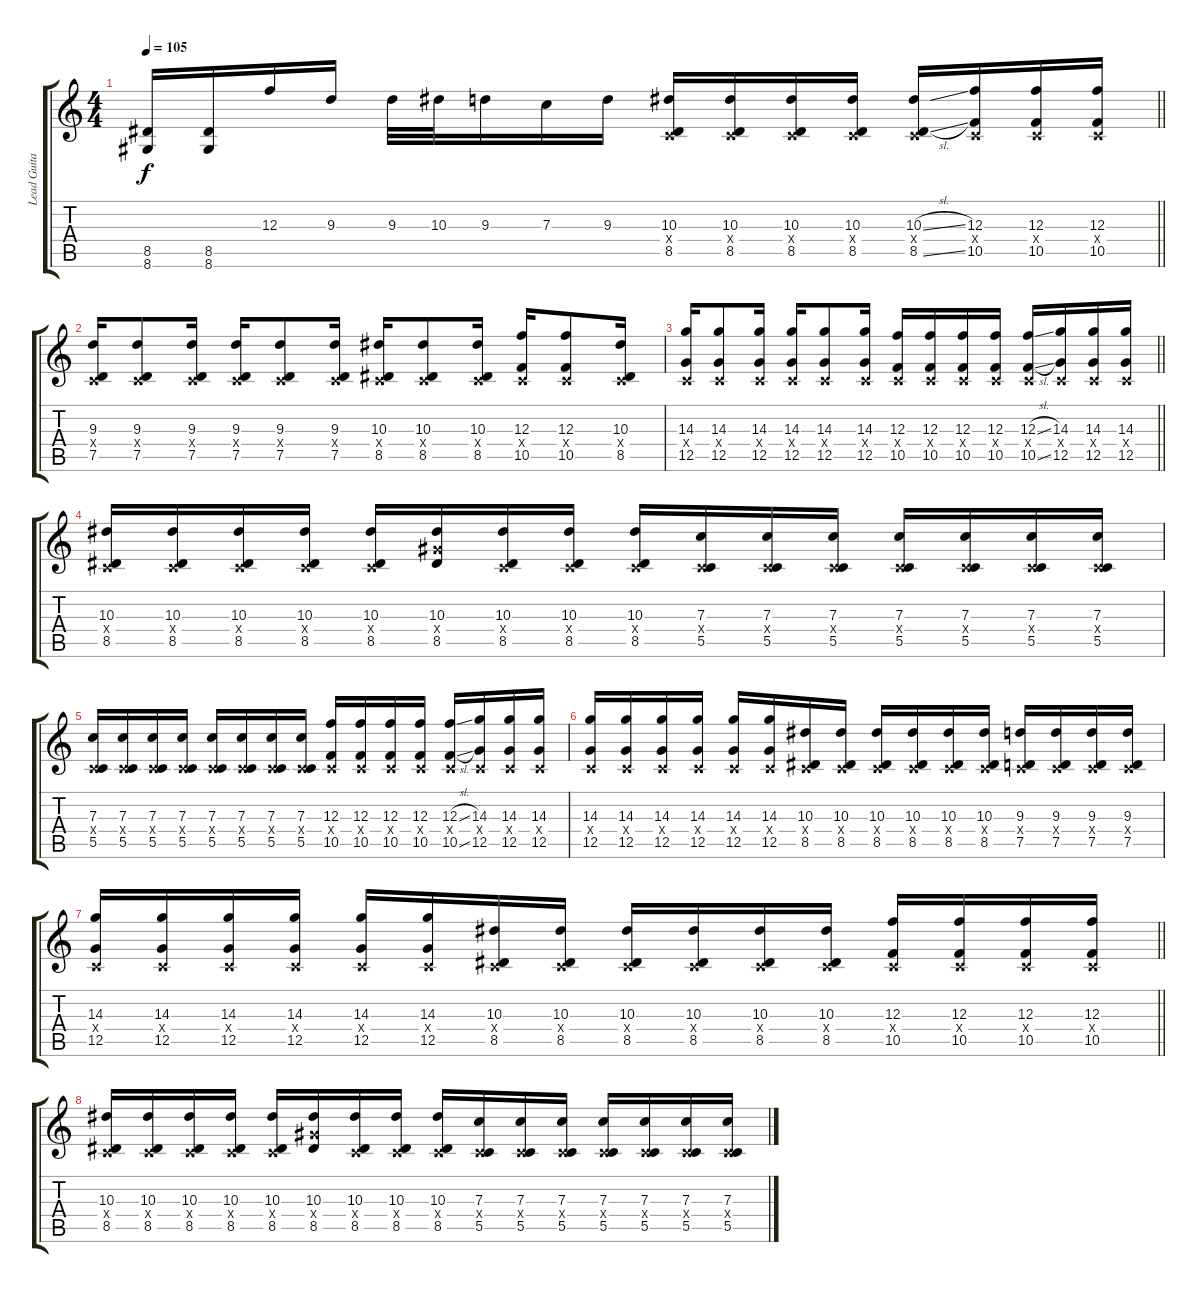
\track ("Lead Guitar" "Lead Guita") {instrument distortionguitar}
\staff {score tabs}
\tuning (D4 A3 F3 C3 G2 C2) {hide}
\ts (4 4)
\tempo 105
\clef g2
\barLineRight lightlight
\ks c
(8.5 8.6).16{dy f} (8.5 8.6).16 12.3.16 9.3.16 9.3.32 10.3.32 9.3.16 7.3.16 9.3.16 (10.3 0.4{x} 8.5).16 (10.3 0.4{x} 8.5).16 (10.3 0.4{x} 8.5).16 (10.3 0.4{x} 8.5).16 (10.3{sl} 0.4{x} 8.5{sl}).16 (12.3 0.4{x} 10.5).16 (12.3 0.4{x} 10.5).16 (12.3 0.4{x} 10.5).16 |
\section ("" "")
(9.3 0.4{x} 7.5).16 (9.3 0.4{x} 7.5).8 (9.3 0.4{x} 7.5).16 (9.3 0.4{x} 7.5).16 (9.3 0.4{x} 7.5).8 (9.3 0.4{x} 7.5).16 (10.3 0.4{x} 8.5).16 (10.3 0.4{x} 8.5).8 (10.3 0.4{x} 8.5).16 (12.3 0.4{x} 10.5).16 (12.3 0.4{x} 10.5).8 (10.3 0.4{x} 8.5).16 |
\barLineRight lightlight
(14.3 0.4{x} 12.5).16 (14.3 0.4{x} 12.5).8 (14.3 0.4{x} 12.5).16 (14.3 0.4{x} 12.5).16 (14.3 0.4{x} 12.5).8 (14.3 0.4{x} 12.5).16 (12.3 0.4{x} 10.5).16 (12.3 0.4{x} 10.5).16 (12.3 0.4{x} 10.5).16 (12.3 0.4{x} 10.5).16 (12.3{sl} 0.4{x} 10.5{sl}).16 (14.3 0.4{x} 12.5).16 (14.3 0.4{x} 12.5).16 (14.3 0.4{x} 12.5).16 |
\section ("" "")
(10.3 0.4{x} 8.5).16 (10.3 0.4{x} 8.5).16 (10.3 0.4{x} 8.5).16 (10.3 0.4{x} 8.5).16 (10.3 0.4{x} 8.5).16 (10.3 8.4{x} 8.5).16 (10.3 0.4{x} 8.5).16 (10.3 0.4{x} 8.5).16 (10.3 0.4{x} 8.5).16 (7.3 0.4{x} 5.5).16 (7.3 0.4{x} 5.5).16 (7.3 0.4{x} 5.5).16 (7.3 0.4{x} 5.5).16 (7.3 0.4{x} 5.5).16 (7.3 0.4{x} 5.5).16 (7.3 0.4{x} 5.5).16 |
(7.3 0.4{x} 5.5).16 (7.3 0.4{x} 5.5).16 (7.3 0.4{x} 5.5).16 (7.3 0.4{x} 5.5).16 (7.3 0.4{x} 5.5).16 (7.3 0.4{x} 5.5).16 (7.3 0.4{x} 5.5).16 (7.3 0.4{x} 5.5).16 (12.3 0.4{x} 10.5).16 (12.3 0.4{x} 10.5).16 (12.3 0.4{x} 10.5).16 (12.3 0.4{x} 10.5).16 (12.3{sl} 0.4{x} 10.5{sl}).16 (14.3 0.4{x} 12.5).16 (14.3 0.4{x} 12.5).16 (14.3 0.4{x} 12.5).16 |
(14.3 0.4{x} 12.5).16 (14.3 0.4{x} 12.5).16 (14.3 0.4{x} 12.5).16 (14.3 0.4{x} 12.5).16 (14.3 0.4{x} 12.5).16 (14.3 0.4{x} 12.5).16 (10.3 0.4{x} 8.5).16 (10.3 0.4{x} 8.5).16 (10.3 0.4{x} 8.5).16 (10.3 0.4{x} 8.5).16 (10.3 0.4{x} 8.5).16 (10.3 0.4{x} 8.5).16 (9.3 0.4{x} 7.5).16 (9.3 0.4{x} 7.5).16 (9.3 0.4{x} 7.5).16 (9.3 0.4{x} 7.5).16 |
\barLineRight lightlight
(14.3 0.4{x} 12.5).16 (14.3 0.4{x} 12.5).16 (14.3 0.4{x} 12.5).16 (14.3 0.4{x} 12.5).16 (14.3 0.4{x} 12.5).16 (14.3 0.4{x} 12.5).16 (10.3 0.4{x} 8.5).16 (10.3 0.4{x} 8.5).16 (10.3 0.4{x} 8.5).16 (10.3 0.4{x} 8.5).16 (10.3 0.4{x} 8.5).16 (10.3 0.4{x} 8.5).16 (12.3 0.4{x} 10.5).16 (12.3 0.4{x} 10.5).16 (12.3 0.4{x} 10.5).16 (12.3 0.4{x} 10.5).16 |
\section ("" "")
(10.3 0.4{x} 8.5).16 (10.3 0.4{x} 8.5).16 (10.3 0.4{x} 8.5).16 (10.3 0.4{x} 8.5).16 (10.3 0.4{x} 8.5).16 (10.3 8.4{x} 8.5).16 (10.3 0.4{x} 8.5).16 (10.3 0.4{x} 8.5).16 (10.3 0.4{x} 8.5).16 (7.3 0.4{x} 5.5).16 (7.3 0.4{x} 5.5).16 (7.3 0.4{x} 5.5).16 (7.3 0.4{x} 5.5).16 (7.3 0.4{x} 5.5).16 (7.3 0.4{x} 5.5).16 (7.3 0.4{x} 5.5).16
